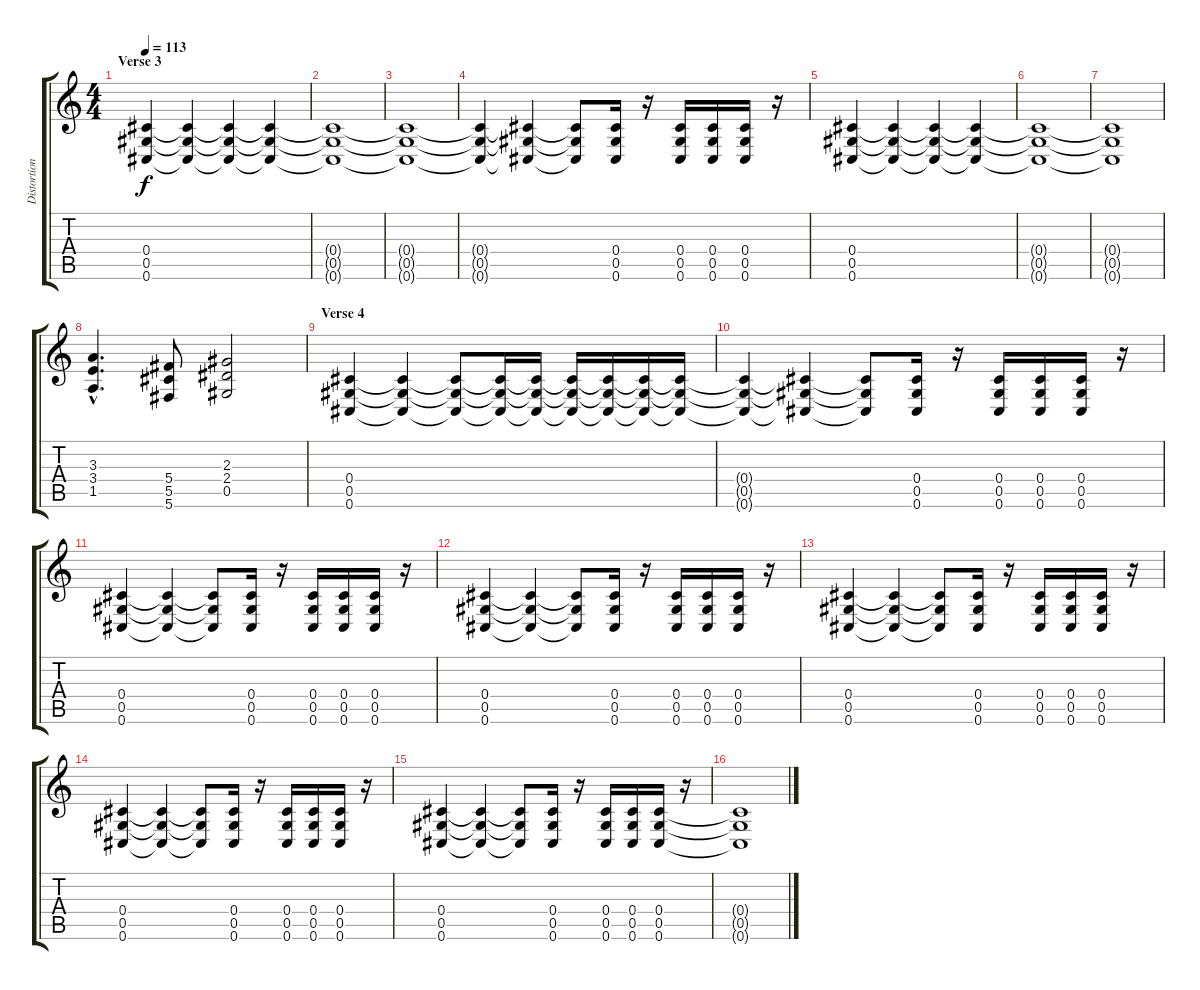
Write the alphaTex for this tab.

\track ("Distortion 1" "Distortion") {instrument overdrivenguitar}
\staff {score tabs}
\tuning (Eb4 Bb3 Gb3 Db3 Ab2 Db2) {hide}
\ts (4 4)
\section ("" "Verse 3")
\tempo 113
\clef g2
\ks c
(0.4 0.5 0.6).4{dy f} (0.4{t} 0.5{t} 0.6{t}).4 (0.4{t} 0.5{t} 0.6{t}).4 (0.4{t} 0.5{t} 0.6{t}).4 |
(0.4{t} 0.5{t} 0.6{t}).1 |
(0.4{t} 0.5{t} 0.6{t}).1 |
(0.4{t} 0.5{t} 0.6{t}).4 (0.4{t} 0.5{t} 0.6{t}).4 (0.4{t} 0.5{t} 0.6{t}).8 (0.4 0.5 0.6).16 r.16 (0.4 0.5 0.6).16 (0.4 0.5 0.6).16 (0.4 0.5 0.6).16 r.16 |
(0.4 0.5 0.6).4 (0.4{t} 0.5{t} 0.6{t}).4 (0.4{t} 0.5{t} 0.6{t}).4 (0.4{t} 0.5{t} 0.6{t}).4 |
(0.4{t} 0.5{t} 0.6{t}).1 |
(0.4{t} 0.5{t} 0.6{t}).1 |
(3.3{hac} 3.4{hac} 1.5{hac}).4{d} (5.4 5.5 5.6).8 (2.3 2.4 0.5).2 |
\section ("" "Verse 4")
(0.4 0.5 0.6).4 (0.4{t} 0.5{t} 0.6{t}).4 (0.4{t} 0.5{t} 0.6{t}).8 (0.4{t} 0.5{t} 0.6{t}).16 (0.4{t} 0.5{t} 0.6{t}).16 (0.4{t} 0.5{t} 0.6{t}).16 (0.4{t} 0.5{t} 0.6{t}).16 (0.4{t} 0.5{t} 0.6{t}).16 (0.4{t} 0.5{t} 0.6{t}).16 |
(0.4{t} 0.5{t} 0.6{t}).4 (0.4{t} 0.5{t} 0.6{t}).4 (0.4{t} 0.5{t} 0.6{t}).8 (0.4 0.5 0.6).16 r.16 (0.4 0.5 0.6).16 (0.4 0.5 0.6).16 (0.4 0.5 0.6).16 r.16 |
(0.4 0.5 0.6).4 (0.4{t} 0.5{t} 0.6{t}).4 (0.4{t} 0.5{t} 0.6{t}).8 (0.4 0.5 0.6).16 r.16 (0.4 0.5 0.6).16 (0.4 0.5 0.6).16 (0.4 0.5 0.6).16 r.16 |
(0.4 0.5 0.6).4 (0.4{t} 0.5{t} 0.6{t}).4 (0.4{t} 0.5{t} 0.6{t}).8 (0.4 0.5 0.6).16 r.16 (0.4 0.5 0.6).16 (0.4 0.5 0.6).16 (0.4 0.5 0.6).16 r.16 |
(0.4 0.5 0.6).4 (0.4{t} 0.5{t} 0.6{t}).4 (0.4{t} 0.5{t} 0.6{t}).8 (0.4 0.5 0.6).16 r.16 (0.4 0.5 0.6).16 (0.4 0.5 0.6).16 (0.4 0.5 0.6).16 r.16 |
(0.4 0.5 0.6).4 (0.4{t} 0.5{t} 0.6{t}).4 (0.4{t} 0.5{t} 0.6{t}).8 (0.4 0.5 0.6).16 r.16 (0.4 0.5 0.6).16 (0.4 0.5 0.6).16 (0.4 0.5 0.6).16 r.16 |
(0.4 0.5 0.6).4 (0.4{t} 0.5{t} 0.6{t}).4 (0.4{t} 0.5{t} 0.6{t}).8 (0.4 0.5 0.6).16 r.16 (0.4 0.5 0.6).16 (0.4 0.5 0.6).16 (0.4 0.5 0.6).16 r.16 |
(0.4{t} 0.5{t} 0.6{t}).1
